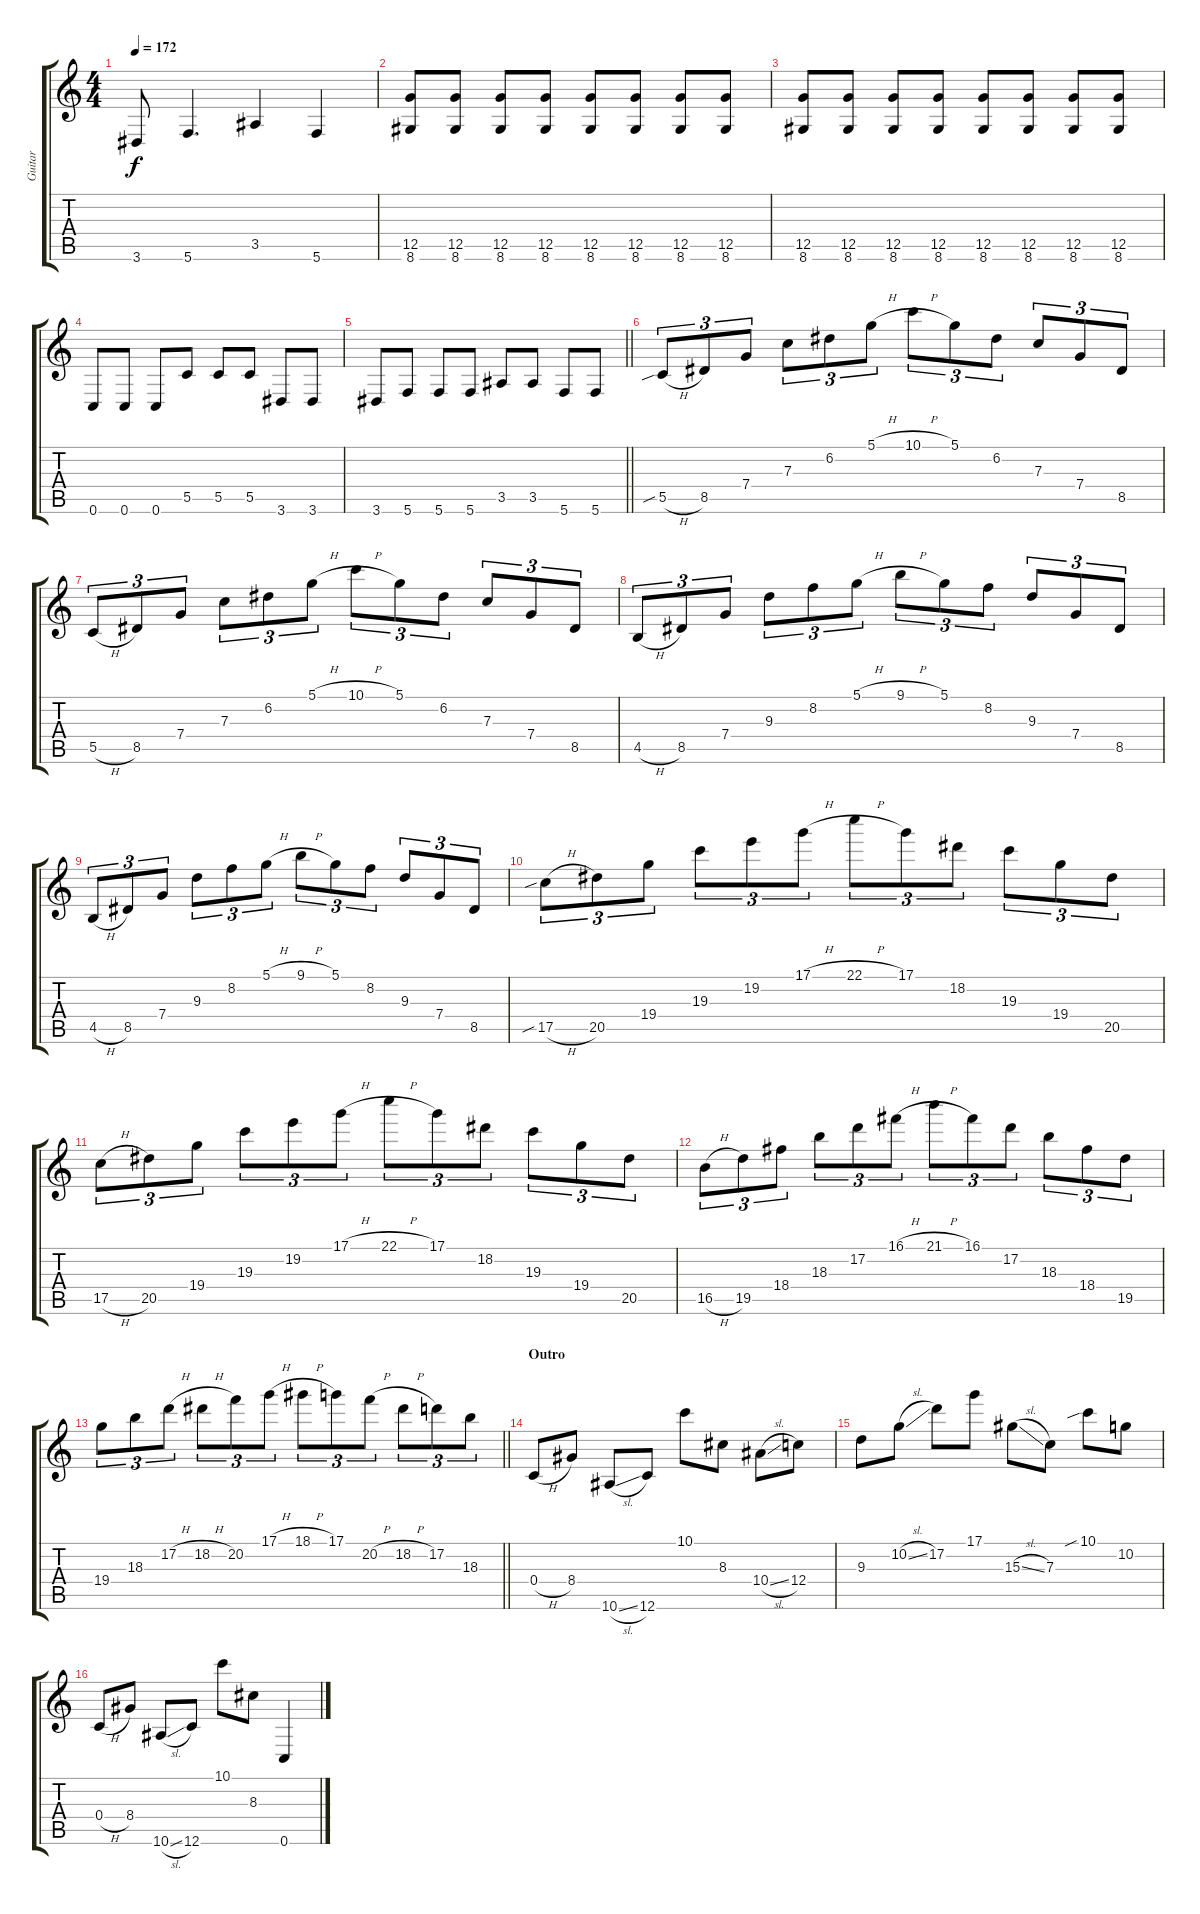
\track ("Guitar " "Guitar ") {instrument distortionguitar}
\staff {score tabs}
\tuning (D4 A3 F3 C3 G2 C2) {hide}
\ts (4 4)
\tempo 172
\clef g2
\ks c
3.6{t}.8{dy f} 5.6.4{d} 3.5.4 5.6.4 |
(12.5 8.6).8 (12.5 8.6).8 (12.5 8.6).8 (12.5 8.6).8 (12.5 8.6).8 (12.5 8.6).8 (12.5 8.6).8 (12.5 8.6).8 |
(12.5 8.6).8 (12.5 8.6).8 (12.5 8.6).8 (12.5 8.6).8 (12.5 8.6).8 (12.5 8.6).8 (12.5 8.6).8 (12.5 8.6).8 |
0.6.8 0.6.8 0.6.8 5.5.8 5.5.8 5.5.8 3.6.8 3.6.8 |
\barLineRight lightlight
3.6.8 5.6.8 5.6.8 5.6.8 3.5.8 3.5.8 5.6.8 5.6.8 |
\section ("" "")
5.5{sib h}.8{tu (3 2) volume 15} 8.5.8{tu (3 2)} 7.4.8{tu (3 2)} 7.3.8{tu (3 2)} 6.2.8{tu (3 2)} 5.1{h}.8{tu (3 2)} 10.1{h}.8{tu (3 2)} 5.1.8{tu (3 2)} 6.2.8{tu (3 2)} 7.3.8{tu (3 2)} 7.4.8{tu (3 2)} 8.5.8{tu (3 2)} |
5.5{h}.8{tu (3 2)} 8.5.8{tu (3 2)} 7.4.8{tu (3 2)} 7.3.8{tu (3 2)} 6.2.8{tu (3 2)} 5.1{h}.8{tu (3 2)} 10.1{h}.8{tu (3 2)} 5.1.8{tu (3 2)} 6.2.8{tu (3 2)} 7.3.8{tu (3 2)} 7.4.8{tu (3 2)} 8.5.8{tu (3 2)} |
4.5{h}.8{tu (3 2)} 8.5.8{tu (3 2)} 7.4.8{tu (3 2)} 9.3.8{tu (3 2)} 8.2.8{tu (3 2)} 5.1{h}.8{tu (3 2)} 9.1{h}.8{tu (3 2)} 5.1.8{tu (3 2)} 8.2.8{tu (3 2)} 9.3.8{tu (3 2)} 7.4.8{tu (3 2)} 8.5.8{tu (3 2)} |
4.5{h}.8{tu (3 2)} 8.5.8{tu (3 2)} 7.4.8{tu (3 2)} 9.3.8{tu (3 2)} 8.2.8{tu (3 2)} 5.1{h}.8{tu (3 2)} 9.1{h}.8{tu (3 2)} 5.1.8{tu (3 2)} 8.2.8{tu (3 2)} 9.3.8{tu (3 2)} 7.4.8{tu (3 2)} 8.5.8{tu (3 2)} |
17.5{sib h}.8{tu (3 2)} 20.5.8{tu (3 2)} 19.4.8{tu (3 2)} 19.3.8{tu (3 2)} 19.2.8{tu (3 2)} 17.1{h}.8{tu (3 2)} 22.1{h}.8{tu (3 2)} 17.1.8{tu (3 2)} 18.2.8{tu (3 2)} 19.3.8{tu (3 2)} 19.4.8{tu (3 2)} 20.5.8{tu (3 2)} |
17.5{h}.8{tu (3 2)} 20.5.8{tu (3 2)} 19.4.8{tu (3 2)} 19.3.8{tu (3 2)} 19.2.8{tu (3 2)} 17.1{h}.8{tu (3 2)} 22.1{h}.8{tu (3 2)} 17.1.8{tu (3 2)} 18.2.8{tu (3 2)} 19.3.8{tu (3 2)} 19.4.8{tu (3 2)} 20.5.8{tu (3 2)} |
16.5{h}.8{tu (3 2)} 19.5.8{tu (3 2)} 18.4.8{tu (3 2)} 18.3.8{tu (3 2)} 17.2.8{tu (3 2)} 16.1{h}.8{tu (3 2)} 21.1{h}.8{tu (3 2)} 16.1.8{tu (3 2)} 17.2.8{tu (3 2)} 18.3.8{tu (3 2)} 18.4.8{tu (3 2)} 19.5.8{tu (3 2)} |
\barLineRight lightlight
19.4.8{tu (3 2)} 18.3.8{tu (3 2)} 17.2{h}.8{tu (3 2)} 18.2{h}.8{tu (3 2)} 20.2.8{tu (3 2)} 17.1{h}.8{tu (3 2)} 18.1{h}.8{tu (3 2)} 17.1.8{tu (3 2)} 20.2{h}.8{tu (3 2)} 18.2{h}.8{tu (3 2)} 17.2.8{tu (3 2)} 18.3.8{tu (3 2)} |
\section ("" "Outro")
0.4{h}.8{volume 13} 8.4.8 10.6{sl}.8 12.6.8 10.1.8 8.3.8 10.4{sl}.8 12.4.8 |
9.3.8 10.2{sl}.8 17.2.8 17.1.8 15.3{sl}.8 7.3.8 10.1{sib}.8 10.2.8 |
0.4{h}.8 8.4.8 10.6{sl}.8 12.6.8 10.1.8 8.3.8 0.6.4
